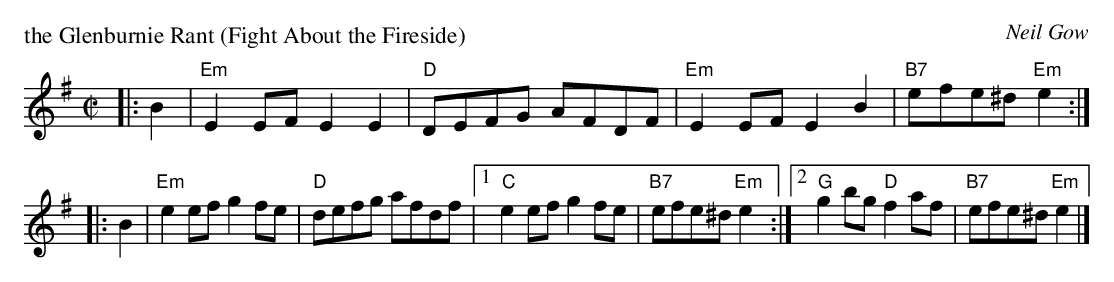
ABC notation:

X:1
P: the Glenburnie Rant (Fight About the Fireside)
C: Neil Gow
M: C|
L: 1/8
K: Em
|: B2 \
| "Em"E2EF E2E2 | "D"DEFG AFDF |\
"Em"E2EF E2B2 | "B7"efe^d "Em"e2 :|
|: B2  \
| "Em"e2ef g2fe | "D"defg afdf |\
[1 "C"e2ef   g2fe | "B7"efe^d "Em"e2 :|\
[2 "G"g2bg "D"f2af | "B7"efe^d "Em"e2 |]
